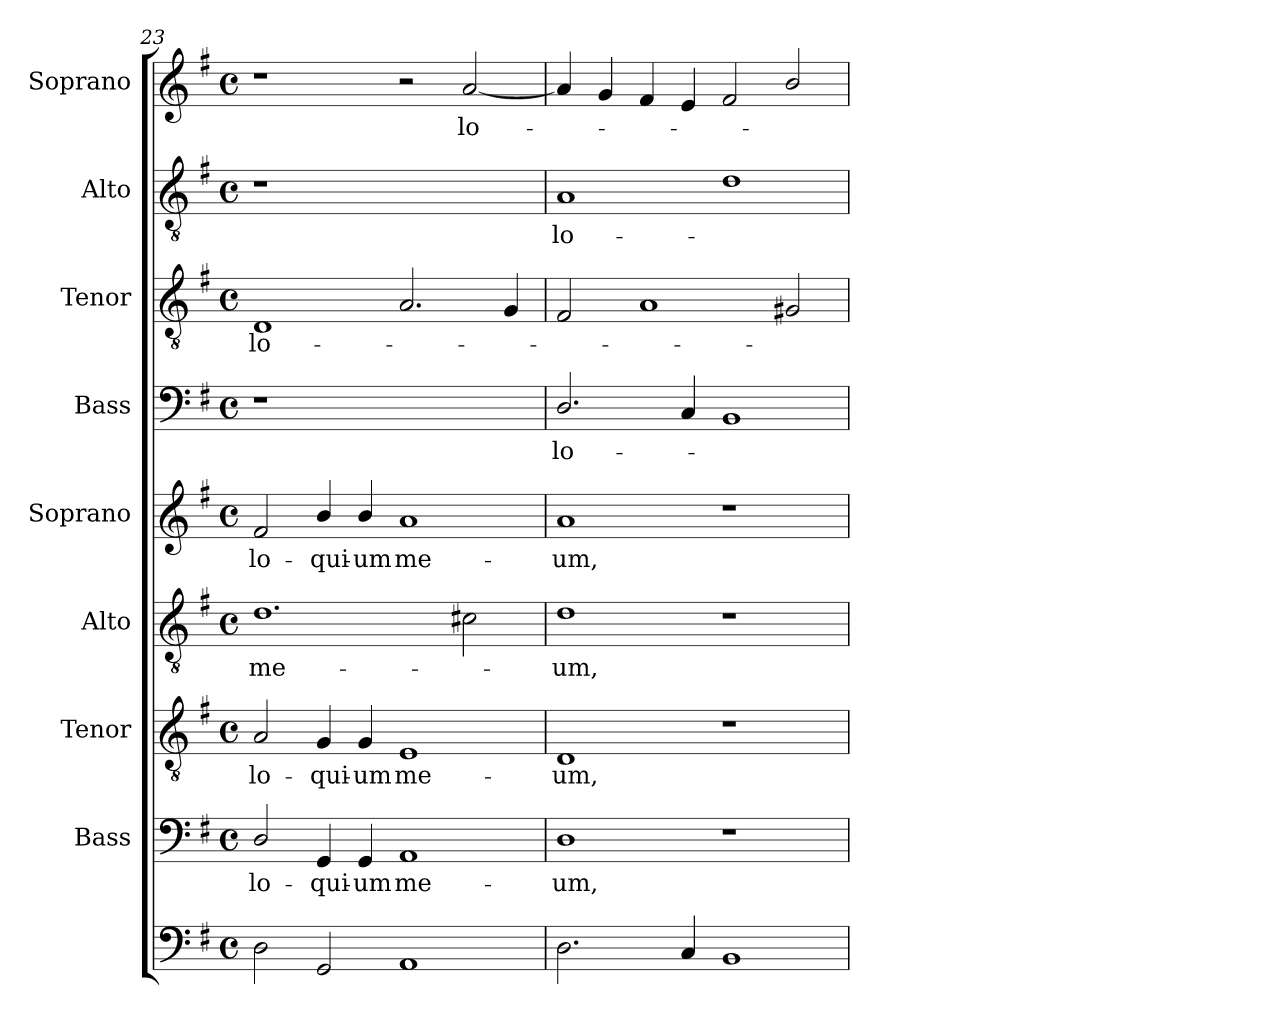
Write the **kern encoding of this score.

**kern	**kern	**text	**kern	**text	**kern	**text	**kern	**text	**kern	**text	**kern	**text	**kern	**text	**kern	**text
*part9	*part8	*part8	*part7	*part7	*part6	*part6	*part5	*part5	*part4	*part4	*part3	*part3	*part2	*part2	*part1	*part1
*staff9	*staff8	*staff8	*staff7	*staff7	*staff6	*staff6	*staff5	*staff5	*staff4	*staff4	*staff3	*staff3	*staff2	*staff2	*staff1	*staff1
*I""Violón y contrabajo"	*I"Bass	*	*I"Tenor	*	*I"Alto	*	*I"Soprano	*	*I"Bass	*	*I"Tenor	*	*I"Alto	*	*I"Soprano	*
*I'Cont.	*I'B.	*	*I'T.	*	*I'A.	*	*I'S.	*	*I'B.	*	*I'T.	*	*I'A.	*	*I'S.	*
!!LO:LB:g=z
*clefF4	*clefF4	*	*clefGv2	*	*clefGv2	*	*clefG2	*	*clefF4	*	*clefGv2	*	*clefGv2	*	*clefG2	*
*	*	*	*ITrd7c12	*	*ITrd7c12	*	*	*	*	*	*ITrd7c12	*	*ITrd7c12	*	*	*
*k[f#]	*k[f#]	*	*k[f#]	*	*k[f#]	*	*k[f#]	*	*k[f#]	*	*k[f#]	*	*k[f#]	*	*k[f#]	*
*G:	*G:	*	*G:	*	*G:	*	*G:	*	*G:	*	*G:	*	*G:	*	*G:	*
*M4/4	*M4/4	*	*M4/4	*	*M4/4	*	*M4/4	*	*M4/4	*	*M4/4	*	*M4/4	*	*M4/4	*
*met(c)	*met(c)	*	*met(c)	*	*met(c)	*	*met(c)	*	*met(c)	*	*met(c)	*	*met(c)	*	*met(c)	*
=23	=23	=23	=23	=23	=23	=23	=23	=23	=23	=23	=23	=23	=23	=23	=23	=23
!	!	!LO:LY:b:color=#000000	!	!	!	!	!	!	!	!	!	!	!	!	!	!
!	!	!	!	!LO:LY:b:color=#000000	!	!	!	!	!	!	!	!	!	!	!	!
!	!	!	!	!	!	!LO:LY:b:color=#000000	!	!	!	!	!	!	!	!	!	!
!	!	!	!	!	!	!	!	!LO:LY:b:color=#000000	!LO:N:vis=1	!	!	!	!	!	!	!
!	!	!	!	!	!	!	!	!	!	!	!	!LO:LY:b:color=#000000	!LO:N:vis=1	!	!	!
2Di\	2Di/	-lo-	2AAi/	-lo-	1.Di	me-	2f#i/	-lo-	1r	.	1DDi	lo-	1r	.	1r	.
!	!	!LO:LY:b:color=#000000	!	!	!	!	!	!	!	!	!	!	!	!	!	!
!	!	!	!	!LO:LY:b:color=#000000	!	!	!	!	!	!	!	!	!	!	!	!
!	!	!	!	!	!	!	!	!LO:LY:b:color=#000000	!	!	!	!	!	!	!	!
2GGi/	4GGi/	-qui-	4GGi/	-qui-	.	.	4bi/	-qui-	.	.	.	.	.	.	.	.
!	!	!LO:LY:b:color=#000000	!	!	!	!	!	!	!	!	!	!	!	!	!	!
!	!	!	!	!LO:LY:b:color=#000000	!	!	!	!	!	!	!	!	!	!	!	!
!	!	!	!	!	!	!	!	!LO:LY:b:color=#000000	!	!	!	!	!	!	!	!
.	4GGi/	-um	4GGi/	-um	.	.	4bi/	-um	.	.	.	.	.	.	.	.
!	!	!LO:LY:b:color=#000000	!	!	!	!	!	!	!	!	!	!	!	!	!	!
!	!	!	!	!LO:LY:b:color=#000000	!	!	!	!	!	!	!	!	!	!	!	!
!	!	!	!	!	!	!	!	!LO:LY:b:color=#000000	!	!	!	!	!	!	!	!
1AAi	1AAi	me-	1EEi	me-	.	.	1ai	me-	1ryy	.	2.AAi/	.	1ryy	.	2r	.
!	!	!	!	!	!	!	!	!	!	!	!	!	!	!	!	!LO:LY:b:color=#000000
.	.	.	.	.	2C#Xi\	.	.	.	.	.	.	.	.	.	[2ai/	lo-
.	.	.	.	.	.	.	.	.	.	.	4GGi/	.	.	.	.	.
=24	=24	=24	=24	=24	=24	=24	=24	=24	=24	=24	=24	=24	=24	=24	=24	=24
!	!	!LO:LY:b:color=#000000	!	!	!	!	!	!	!	!	!	!	!	!	!	!
!	!	!	!	!LO:LY:b:color=#000000	!	!	!	!	!	!	!	!	!	!	!	!
!	!	!	!	!	!	!LO:LY:b:color=#000000	!	!	!	!	!	!	!	!	!	!
!	!	!	!	!	!	!	!	!LO:LY:b:color=#000000	!	!	!	!	!	!	!	!
!	!	!	!	!	!	!	!	!	!	!LO:LY:b:color=#000000	!	!	!	!	!	!
!	!	!	!	!	!	!	!	!	!	!	!	!	!	!LO:LY:b:color=#000000	!	!
2.Di\	1Di	-um,	1DDi	-um,	1Di	-um,	1ai	-um,	2.Di/	lo-	2FF#i/	.	1AAi	lo-	4ai/]	.
.	.	.	.	.	.	.	.	.	.	.	.	.	.	.	4gi/	.
.	.	.	.	.	.	.	.	.	.	.	1AAi	.	.	.	4f#i/	.
4Ci/	.	.	.	.	.	.	.	.	4Ci/	.	.	.	.	.	4ei/	.
1BBi	1r	.	1r	.	1r	.	1r	.	1BBi	.	.	.	1Di	.	2f#i/	.
.	.	.	.	.	.	.	.	.	.	.	2GG#Xi/	.	.	.	2bi/	.
=	=	=	=	=	=	=	=	=	=	=	=	=	=	=	=	=
*-	*-	*-	*-	*-	*-	*-	*-	*-	*-	*-	*-	*-	*-	*-	*-	*-
